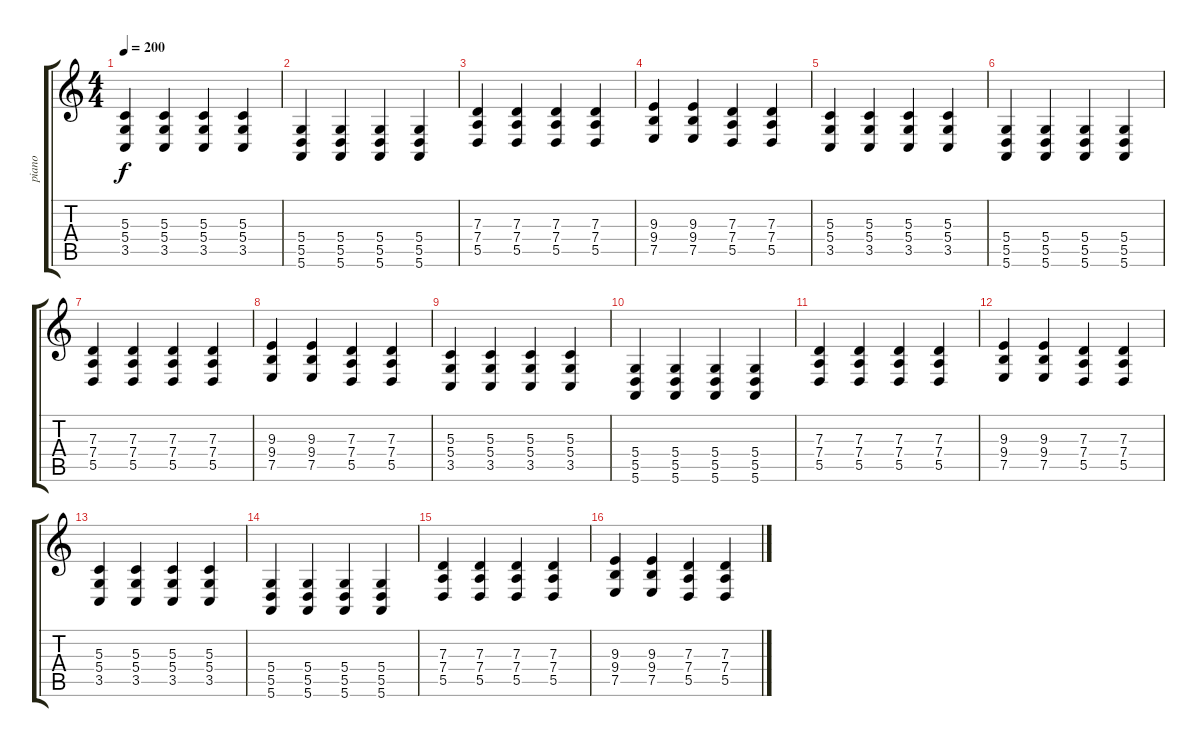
\track ("piano" "piano") {instrument acousticgrandpiano}
\staff {score tabs}
\tuning (E4 B3 G3 D3 A2 E2) {hide}
\ts (4 4)
\tempo 200
\clef g2
\ks c
(5.3 5.4 3.5).4{dy f} (5.3 5.4 3.5).4 (5.3 5.4 3.5).4 (5.3 5.4 3.5).4 |
(5.4 5.5 5.6).4 (5.4 5.5 5.6).4 (5.4 5.5 5.6).4 (5.4 5.5 5.6).4 |
(7.3 7.4 5.5).4 (7.3 7.4 5.5).4 (7.3 7.4 5.5).4 (7.3 7.4 5.5).4 |
(9.3 9.4 7.5).4 (9.3 9.4 7.5).4 (7.3 7.4 5.5).4 (7.3 7.4 5.5).4 |
(5.3 5.4 3.5).4 (5.3 5.4 3.5).4 (5.3 5.4 3.5).4 (5.3 5.4 3.5).4 |
(5.4 5.5 5.6).4 (5.4 5.5 5.6).4 (5.4 5.5 5.6).4 (5.4 5.5 5.6).4 |
(7.3 7.4 5.5).4 (7.3 7.4 5.5).4 (7.3 7.4 5.5).4 (7.3 7.4 5.5).4 |
(9.3 9.4 7.5).4 (9.3 9.4 7.5).4 (7.3 7.4 5.5).4 (7.3 7.4 5.5).4 |
(5.3 5.4 3.5).4 (5.3 5.4 3.5).4 (5.3 5.4 3.5).4 (5.3 5.4 3.5).4 |
(5.4 5.5 5.6).4 (5.4 5.5 5.6).4 (5.4 5.5 5.6).4 (5.4 5.5 5.6).4 |
(7.3 7.4 5.5).4 (7.3 7.4 5.5).4 (7.3 7.4 5.5).4 (7.3 7.4 5.5).4 |
(9.3 9.4 7.5).4 (9.3 9.4 7.5).4 (7.3 7.4 5.5).4 (7.3 7.4 5.5).4 |
(5.3 5.4 3.5).4 (5.3 5.4 3.5).4 (5.3 5.4 3.5).4 (5.3 5.4 3.5).4 |
(5.4 5.5 5.6).4 (5.4 5.5 5.6).4 (5.4 5.5 5.6).4 (5.4 5.5 5.6).4 |
(7.3 7.4 5.5).4 (7.3 7.4 5.5).4 (7.3 7.4 5.5).4 (7.3 7.4 5.5).4 |
(9.3 9.4 7.5).4 (9.3 9.4 7.5).4 (7.3 7.4 5.5).4 (7.3 7.4 5.5).4
